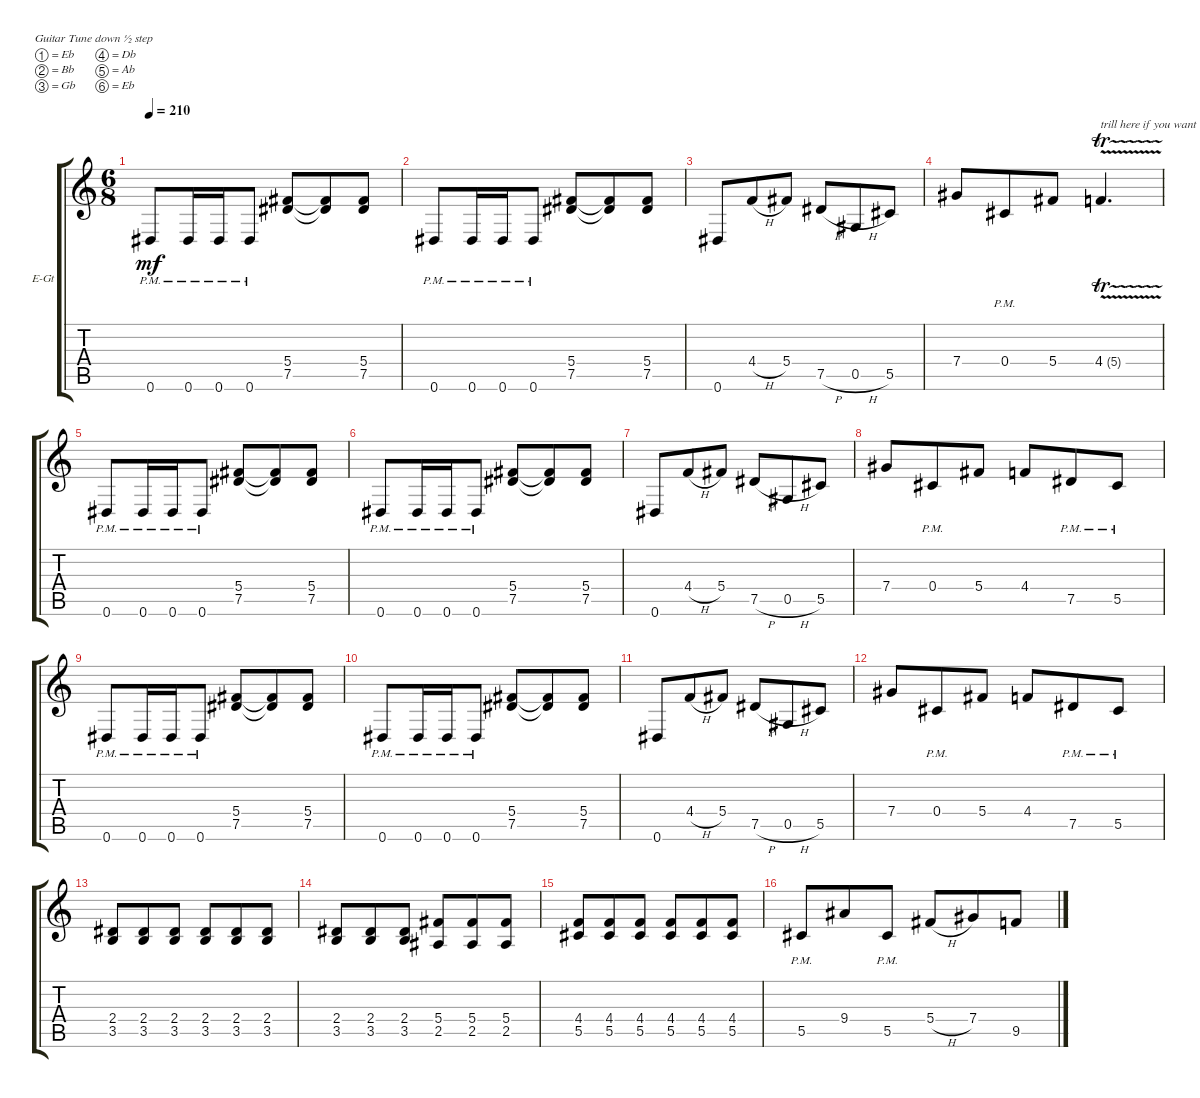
\bracketExtendMode groupsimilarinstruments
\firstSystemTrackNameOrientation horizontal
\otherSystemsTrackNameOrientation horizontal
\track ("right" "E-Gt") {instrument distortionguitar}
\staff {score tabs}
\tuning (Eb4 Bb3 Gb3 Db3 Ab2 Eb2)
\ts (6 8)
\tempo 210
\clef g2
\ks c
0.6{pm}.8{dy mf} 0.6{pm}.16 0.6{pm}.16 0.6{pm}.8 (7.5 5.4).8 (7.5{t} 5.4{t}).8 (7.5 5.4).8 |
0.6{pm}.8 0.6{pm}.16 0.6{pm}.16 0.6{pm}.8 (7.5 5.4).8 (7.5{t} 5.4{t}).8 (7.5 5.4).8 |
0.6.8 4.4{h}.8 5.4.8 7.5{h}.8 0.5{h}.8 5.5.8 |
7.4.8 0.4{pm}.8 5.4.8 4.4{tr (5 16) v}.4{d txt "trill here if you want"} |
0.6{pm}.8 0.6{pm}.16 0.6{pm}.16 0.6{pm}.8 (7.5 5.4).8 (7.5{t} 5.4{t}).8 (7.5 5.4).8 |
0.6{pm}.8 0.6{pm}.16 0.6{pm}.16 0.6{pm}.8 (7.5 5.4).8 (7.5{t} 5.4{t}).8 (7.5 5.4).8 |
0.6.8 4.4{h}.8 5.4.8 7.5{h}.8 0.5{h}.8 5.5.8 |
7.4.8 0.4{pm}.8 5.4.8 4.4.8 7.5{pm}.8 5.5{pm}.8 |
0.6{pm}.8 0.6{pm}.16 0.6{pm}.16 0.6{pm}.8 (7.5 5.4).8 (7.5{t} 5.4{t}).8 (7.5 5.4).8 |
0.6{pm}.8 0.6{pm}.16 0.6{pm}.16 0.6{pm}.8 (7.5 5.4).8 (7.5{t} 5.4{t}).8 (7.5 5.4).8 |
0.6.8 4.4{h}.8 5.4.8 7.5{h}.8 0.5{h}.8 5.5.8 |
7.4.8 0.4{pm}.8 5.4.8 4.4.8 7.5{pm}.8 5.5{pm}.8 |
(3.5 2.4).8 (3.5 2.4).8 (3.5 2.4).8 (3.5 2.4).8 (3.5 2.4).8 (3.5 2.4).8 |
(3.5 2.4).8 (3.5 2.4).8 (3.5 2.4).8 (2.5 5.4).8 (2.5 5.4).8 (2.5 5.4).8 |
(5.5 4.4).8 (5.5 4.4).8 (5.5 4.4).8 (5.5 4.4).8 (5.5 4.4).8 (5.5 4.4).8 |
5.5{pm}.8 9.4.8 5.5{pm}.8 5.4{h}.8 7.4.8 9.5.8
